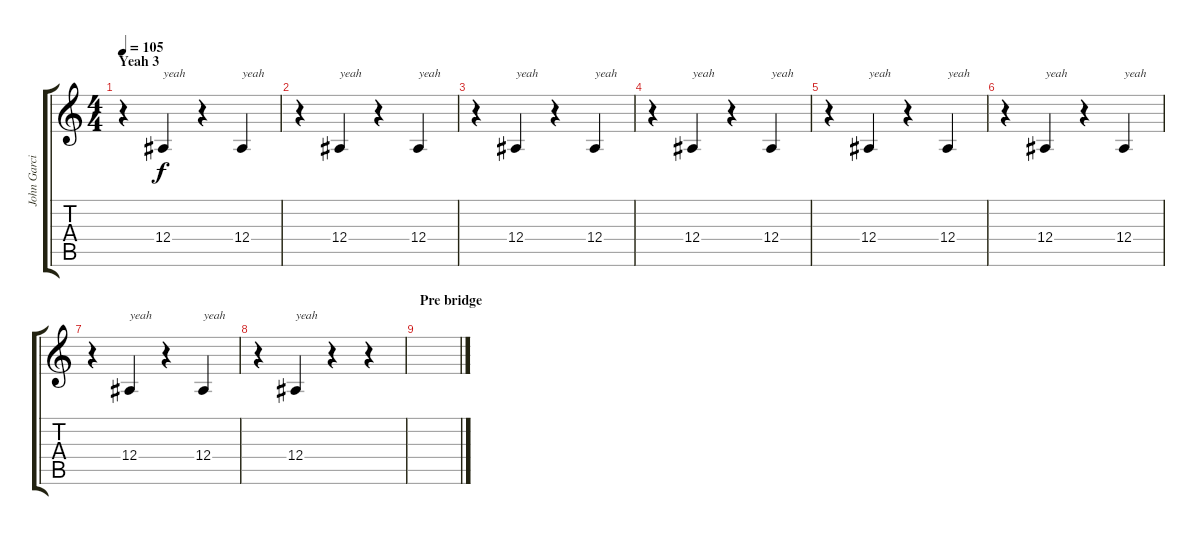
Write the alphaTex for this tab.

\track ("John Garcia - Backing Vocals" "John Garci") {instrument flute}
\staff {score tabs}
\tuning (C4 G3 Eb3 Bb2 F2 C2) {hide}
\ts (4 4)
\section ("" "Yeah 3")
\tempo 105
\clef g2
\ks c
r.4{dy f} 12.4.4{txt "yeah"} r.4 12.4.4{txt "yeah"} |
r.4 12.4.4{txt "yeah"} r.4 12.4.4{txt "yeah"} |
r.4 12.4.4{txt "yeah"} r.4 12.4.4{txt "yeah"} |
r.4 12.4.4{txt "yeah"} r.4 12.4.4{txt "yeah"} |
r.4 12.4.4{txt "yeah"} r.4 12.4.4{txt "yeah"} |
r.4 12.4.4{txt "yeah"} r.4 12.4.4{txt "yeah"} |
r.4 12.4.4{txt "yeah"} r.4 12.4.4{txt "yeah"} |
r.4 12.4.4{txt "yeah"} r.4 r.4 |
\section ("" "Pre bridge")
